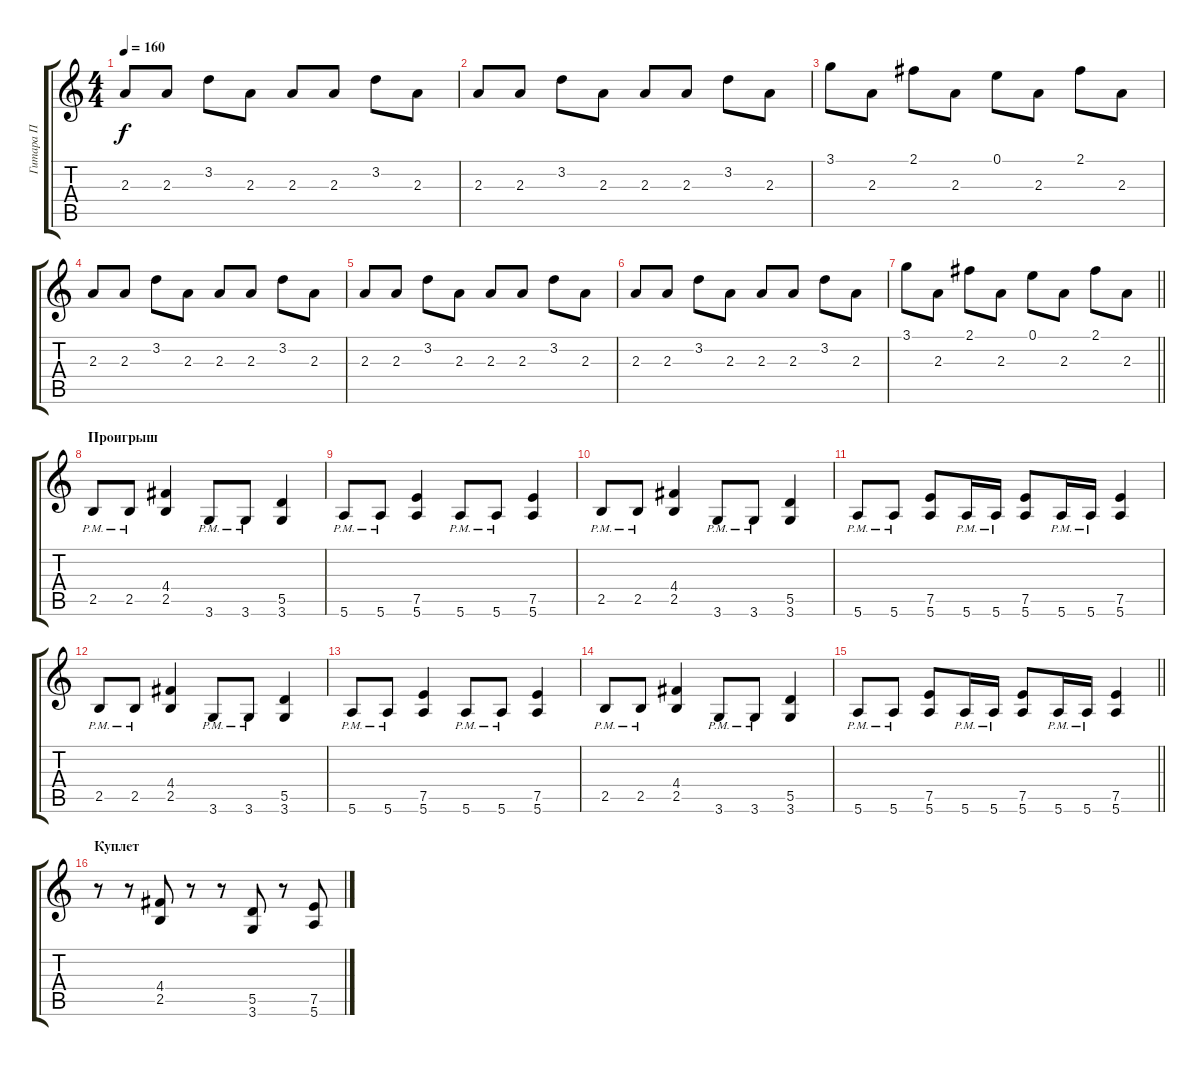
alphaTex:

\track ("Гитара П" "Гитара П") {instrument overdrivenguitar}
\staff {score tabs}
\tuning (E4 B3 G3 D3 A2 E2) {hide}
\ts (4 4)
\tempo 160
\clef g2
\ks c
2.3.8{dy f} 2.3.8 3.2.8 2.3.8 2.3.8 2.3.8 3.2.8 2.3.8 |
2.3.8 2.3.8 3.2.8 2.3.8 2.3.8 2.3.8 3.2.8 2.3.8 |
3.1.8 2.3.8 2.1.8 2.3.8 0.1.8 2.3.8 2.1.8 2.3.8 |
2.3.8 2.3.8 3.2.8 2.3.8 2.3.8 2.3.8 3.2.8 2.3.8 |
2.3.8 2.3.8 3.2.8 2.3.8 2.3.8 2.3.8 3.2.8 2.3.8 |
2.3.8 2.3.8 3.2.8 2.3.8 2.3.8 2.3.8 3.2.8 2.3.8 |
\barLineRight lightlight
3.1.8 2.3.8 2.1.8 2.3.8 0.1.8 2.3.8 2.1.8 2.3.8 |
\section ("" "Проигрыш")
2.5{pm}.8 2.5{pm}.8 (4.4 2.5).4 3.6{pm}.8 3.6{pm}.8 (5.5 3.6).4 |
5.6{pm}.8 5.6{pm}.8 (7.5 5.6).4 5.6{pm}.8 5.6{pm}.8 (7.5 5.6).4 |
2.5{pm}.8 2.5{pm}.8 (4.4 2.5).4 3.6{pm}.8 3.6{pm}.8 (5.5 3.6).4 |
5.6{pm}.8 5.6{pm}.8 (7.5 5.6).8 5.6{pm}.16 5.6{pm}.16 (7.5 5.6).8 5.6{pm}.16 5.6{pm}.16 (7.5 5.6).4 |
2.5{pm}.8 2.5{pm}.8 (4.4 2.5).4 3.6{pm}.8 3.6{pm}.8 (5.5 3.6).4 |
5.6{pm}.8 5.6{pm}.8 (7.5 5.6).4 5.6{pm}.8 5.6{pm}.8 (7.5 5.6).4 |
2.5{pm}.8 2.5{pm}.8 (4.4 2.5).4 3.6{pm}.8 3.6{pm}.8 (5.5 3.6).4 |
\barLineRight lightlight
5.6{pm}.8 5.6{pm}.8 (7.5 5.6).8 5.6{pm}.16 5.6{pm}.16 (7.5 5.6).8 5.6{pm}.16 5.6{pm}.16 (7.5 5.6).4 |
\section ("" "Куплет")
r.8 r.8 (4.4 2.5).8 r.8 r.8 (5.5 3.6).8 r.8 (7.5 5.6).8
